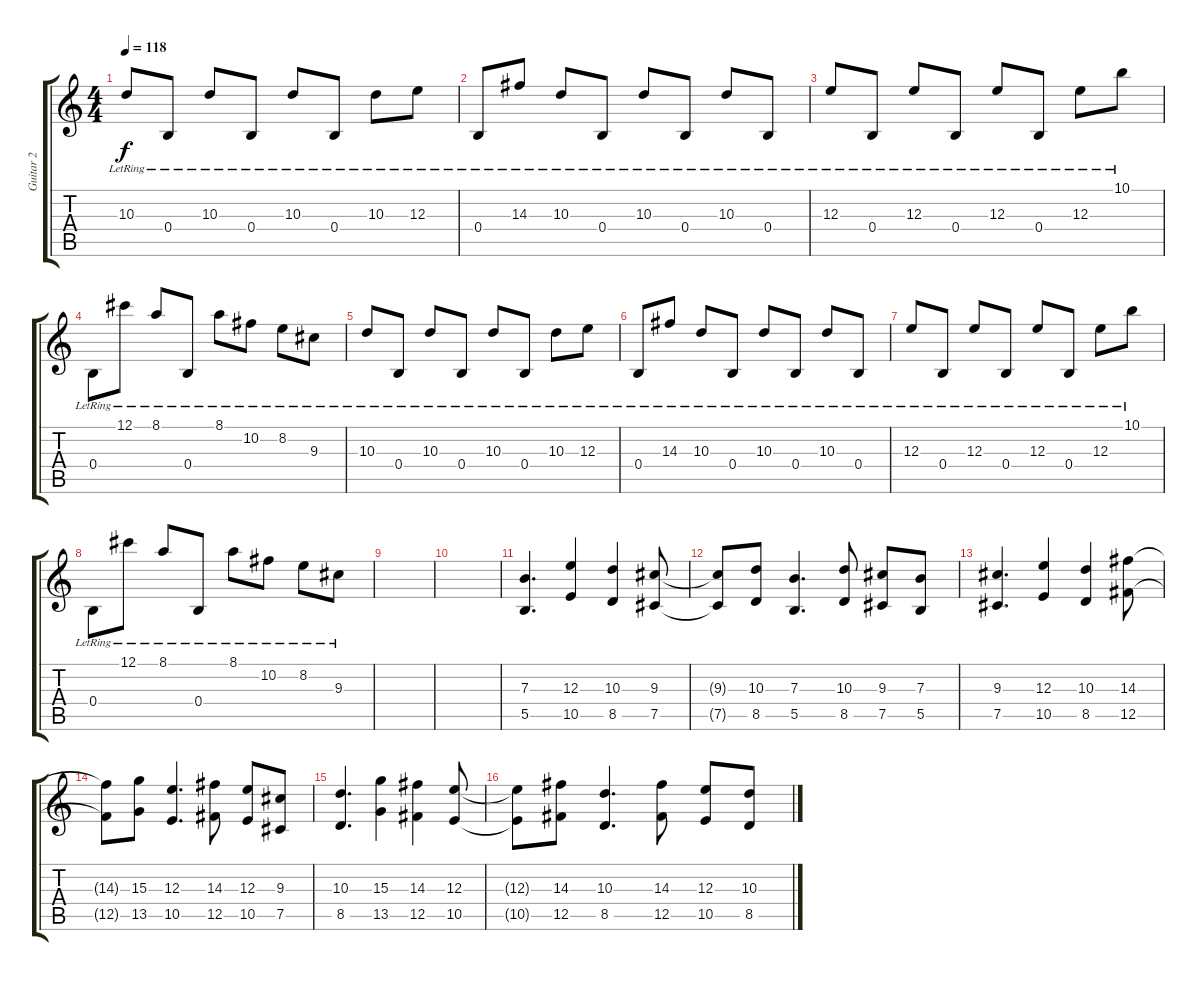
\track ("Guitar 2" "Guitar 2") {instrument electricguitarclean}
\staff {score tabs}
\tuning (Db4 Ab3 E3 B2 Gb2 B1) {hide}
\ts (4 4)
\tempo 118
\clef g2
\ks c
10.3{lr}.8{dy f} 0.4{lr}.8 10.3{lr}.8 0.4{lr}.8 10.3{lr}.8 0.4{lr}.8 10.3{lr}.8 12.3{lr}.8 |
0.4{lr}.8 14.3{lr}.8 10.3{lr}.8 0.4{lr}.8 10.3{lr}.8 0.4{lr}.8 10.3{lr}.8 0.4{lr}.8 |
12.3{lr}.8 0.4{lr}.8 12.3{lr}.8 0.4{lr}.8 12.3{lr}.8 0.4{lr}.8 12.3{lr}.8 10.1{lr}.8 |
0.4{lr}.8 12.1{lr}.8 8.1{lr}.8 0.4{lr}.8 8.1{lr}.8 10.2{lr}.8 8.2{lr}.8 9.3{lr}.8 |
10.3{lr}.8 0.4{lr}.8 10.3{lr}.8 0.4{lr}.8 10.3{lr}.8 0.4{lr}.8 10.3{lr}.8 12.3{lr}.8 |
0.4{lr}.8 14.3{lr}.8 10.3{lr}.8 0.4{lr}.8 10.3{lr}.8 0.4{lr}.8 10.3{lr}.8 0.4{lr}.8 |
12.3{lr}.8 0.4{lr}.8 12.3{lr}.8 0.4{lr}.8 12.3{lr}.8 0.4{lr}.8 12.3{lr}.8 10.1{lr}.8 |
0.4{lr}.8 12.1{lr}.8 8.1{lr}.8 0.4{lr}.8 8.1{lr}.8 10.2{lr}.8 8.2{lr}.8 9.3{lr}.8 |
|
|
(7.3 5.5).4{d instrument distortionguitar} (12.3 10.5).4 (10.3 8.5).4 (9.3 7.5).8 |
(9.3{t} 7.5{t}).8 (10.3 8.5).8 (7.3 5.5).4{d} (10.3 8.5).8 (9.3 7.5).8 (7.3 5.5).8 |
(9.3 7.5).4{d} (12.3 10.5).4 (10.3 8.5).4 (14.3 12.5).8 |
(14.3{t} 12.5{t}).8 (15.3 13.5).8 (12.3 10.5).4{d} (14.3 12.5).8 (12.3 10.5).8 (9.3 7.5).8 |
(10.3 8.5).4{d} (15.3 13.5).4 (14.3 12.5).4 (12.3 10.5).8 |
(12.3{t} 10.5{t}).8 (14.3 12.5).8 (10.3 8.5).4{d} (14.3 12.5).8 (12.3 10.5).8 (10.3 8.5).8
